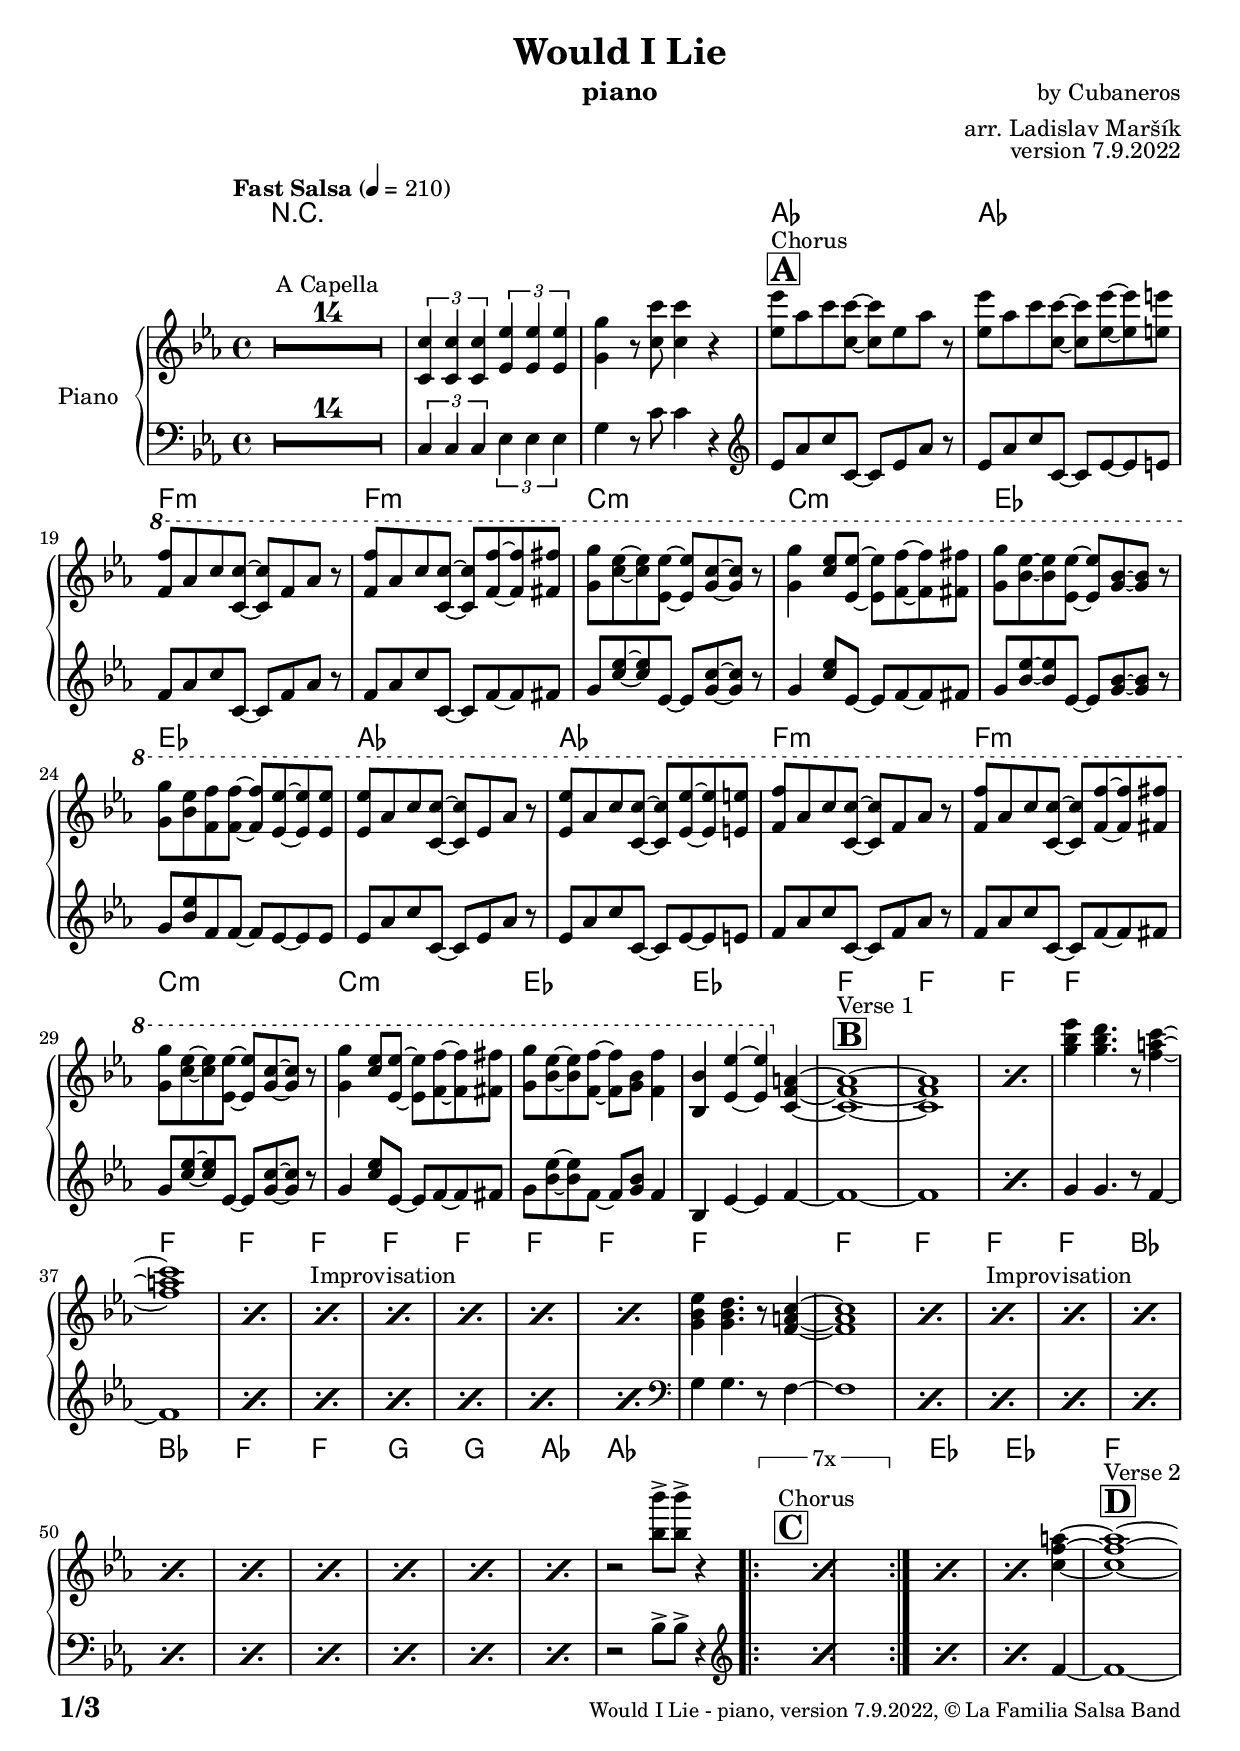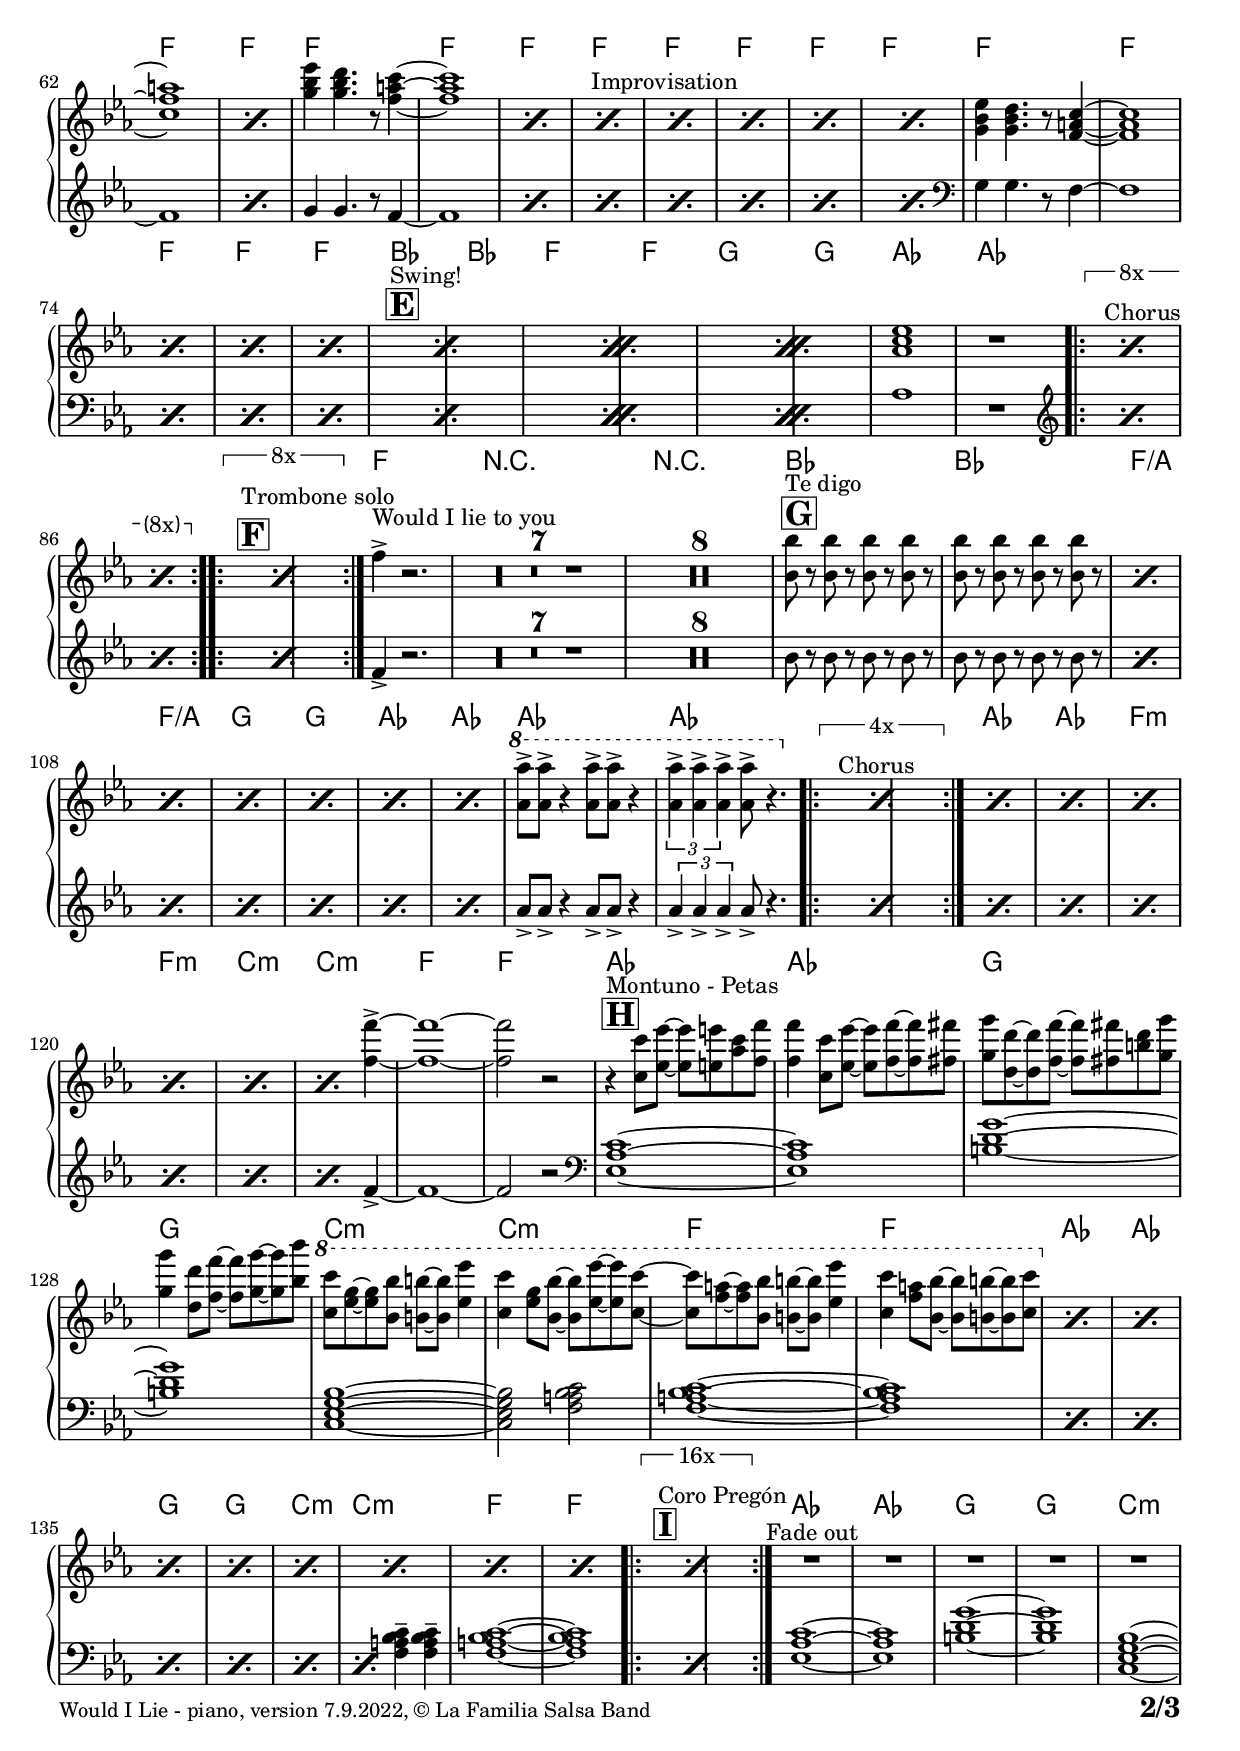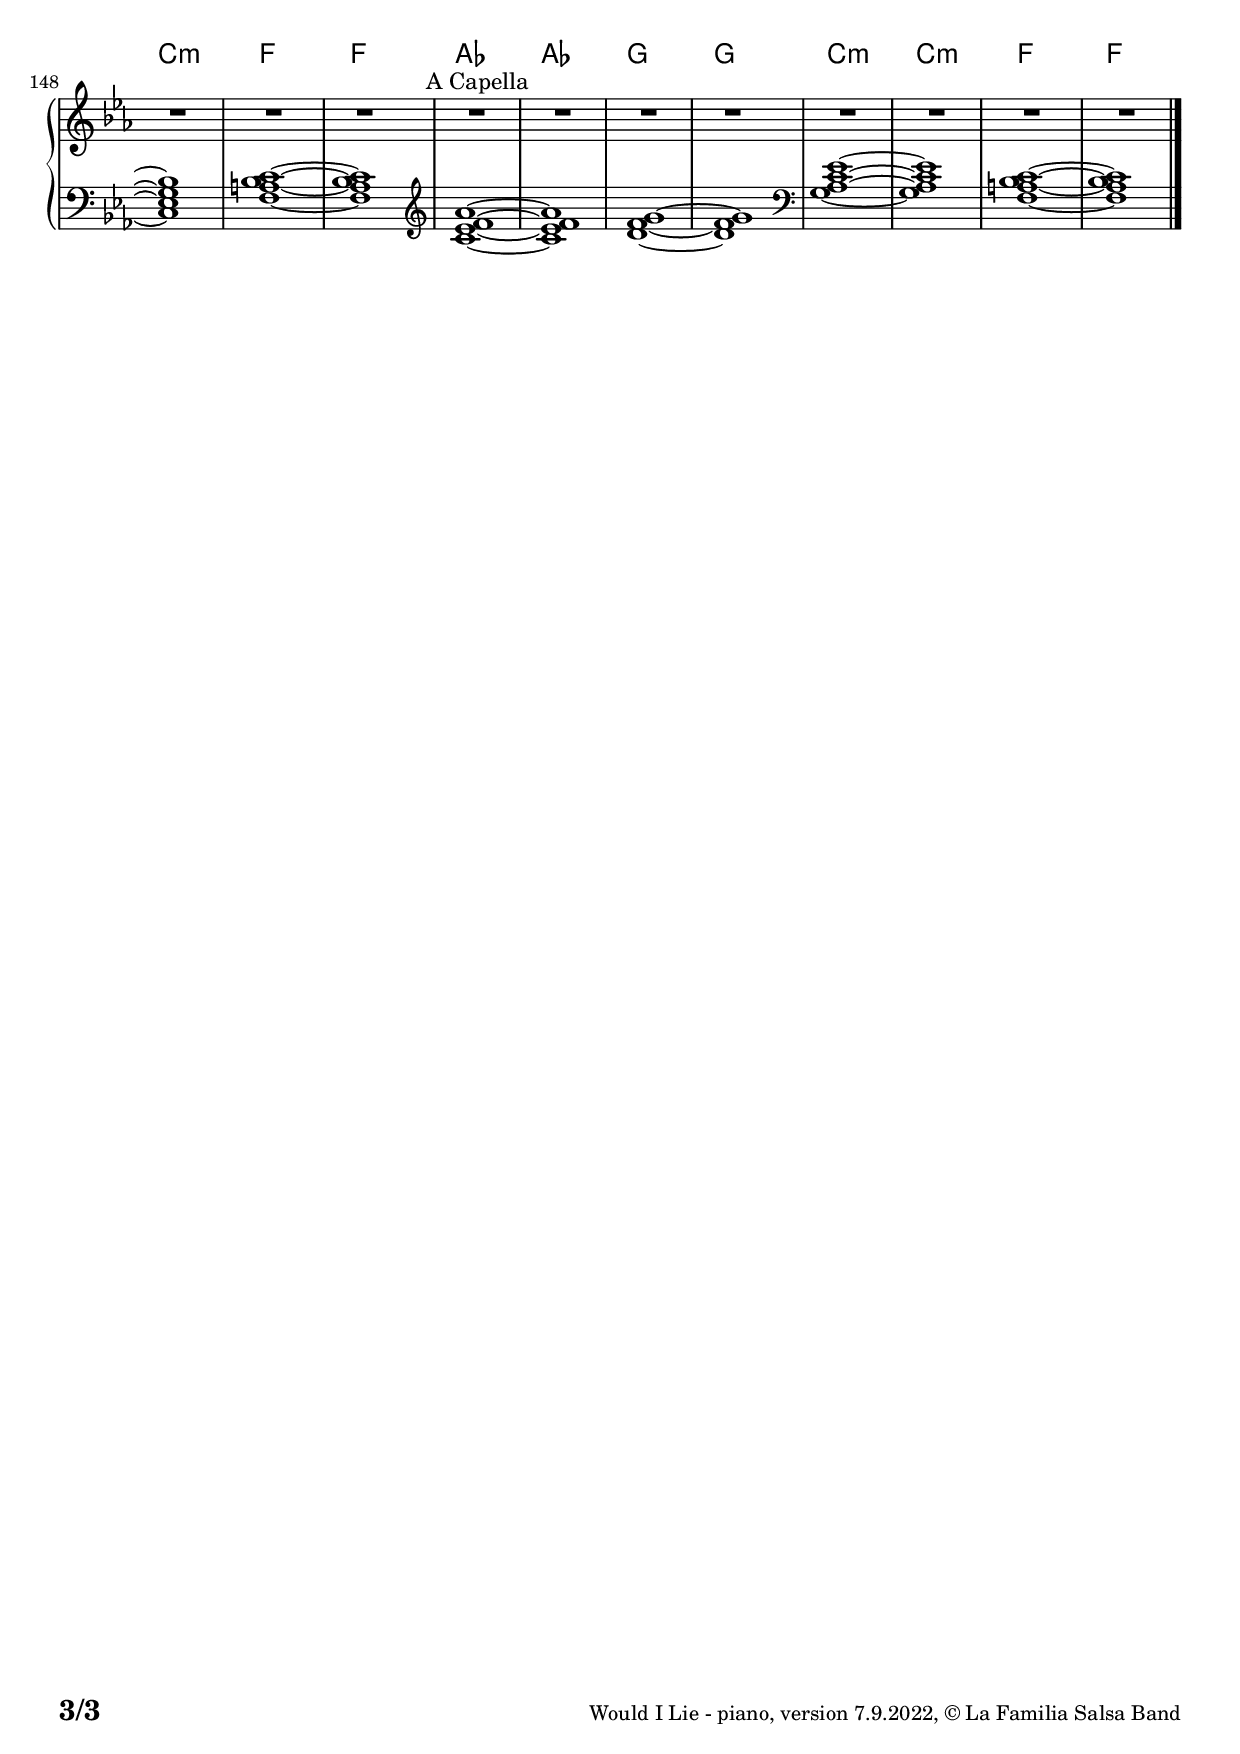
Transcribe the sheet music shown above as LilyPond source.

\version "2.22.2"

% Sheet revision 2022_09

\header {
  title = "Would I Lie"
  instrument = "piano"
  composer = "by Cubaneros"
  arranger = "arr. Ladislav Maršík"
  opus = "version 7.9.2022"
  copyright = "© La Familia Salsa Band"
}

inst =
#(define-music-function
  (string)
  (string?)
  #{ <>^\markup \abs-fontsize #16 \bold \box #string #})

makePercent = #(define-music-function (note) (ly:music?)
                 (make-music 'PercentEvent 'length (ly:music-length note)))

#(define (test-stencil grob text)
   (let* ((orig (ly:grob-original grob))
          (siblings (ly:spanner-broken-into orig)) ; have we been split?
          (refp (ly:grob-system grob))
          (left-bound (ly:spanner-bound grob LEFT))
          (right-bound (ly:spanner-bound grob RIGHT))
          (elts-L (ly:grob-array->list (ly:grob-object left-bound 'elements)))
          (elts-R (ly:grob-array->list (ly:grob-object right-bound 'elements)))
          (break-alignment-L
           (filter
            (lambda (elt) (grob::has-interface elt 'break-alignment-interface))
            elts-L))
          (break-alignment-R
           (filter
            (lambda (elt) (grob::has-interface elt 'break-alignment-interface))
            elts-R))
          (break-alignment-L-ext (ly:grob-extent (car break-alignment-L) refp X))
          (break-alignment-R-ext (ly:grob-extent (car break-alignment-R) refp X))
          (num
           (markup text))
          (num
           (if (or (null? siblings)
                   (eq? grob (car siblings)))
               num
               (make-parenthesize-markup num)))
          (num (grob-interpret-markup grob num))
          (num-stil-ext-X (ly:stencil-extent num X))
          (num-stil-ext-Y (ly:stencil-extent num Y))
          (num (ly:stencil-aligned-to num X CENTER))
          (num
           (ly:stencil-translate-axis
            num
            (+ (interval-length break-alignment-L-ext)
               (* 0.5
                  (- (car break-alignment-R-ext)
                     (cdr break-alignment-L-ext))))
            X))
          (bracket-L
           (markup
            #:path
            0.1 ; line-thickness
            `((moveto 0.5 ,(* 0.5 (interval-length num-stil-ext-Y)))
              (lineto ,(* 0.5
                          (- (car break-alignment-R-ext)
                             (cdr break-alignment-L-ext)
                             (interval-length num-stil-ext-X)))
                      ,(* 0.5 (interval-length num-stil-ext-Y)))
              (closepath)
              (rlineto 0.0
                       ,(if (or (null? siblings) (eq? grob (car siblings)))
                            -1.0 0.0)))))
          (bracket-R
           (markup
            #:path
            0.1
            `((moveto ,(* 0.5
                          (- (car break-alignment-R-ext)
                             (cdr break-alignment-L-ext)
                             (interval-length num-stil-ext-X)))
                      ,(* 0.5 (interval-length num-stil-ext-Y)))
              (lineto 0.5
                      ,(* 0.5 (interval-length num-stil-ext-Y)))
              (closepath)
              (rlineto 0.0
                       ,(if (or (null? siblings) (eq? grob (last siblings)))
                            -1.0 0.0)))))
          (bracket-L (grob-interpret-markup grob bracket-L))
          (bracket-R (grob-interpret-markup grob bracket-R))
          (num (ly:stencil-combine-at-edge num X LEFT bracket-L 0.4))
          (num (ly:stencil-combine-at-edge num X RIGHT bracket-R 0.4)))
     num))

#(define-public (Measure_attached_spanner_engraver context)
   (let ((span '())
         (finished '())
         (event-start '())
         (event-stop '()))
     (make-engraver
      (listeners ((measure-counter-event engraver event)
                  (if (= START (ly:event-property event 'span-direction))
                      (set! event-start event)
                      (set! event-stop event))))
      ((process-music trans)
       (if (ly:stream-event? event-stop)
           (if (null? span)
               (ly:warning "You're trying to end a measure-attached spanner but you haven't started one.")
               (begin (set! finished span)
                 (ly:engraver-announce-end-grob trans finished event-start)
                 (set! span '())
                 (set! event-stop '()))))
       (if (ly:stream-event? event-start)
           (begin (set! span (ly:engraver-make-grob trans 'MeasureCounter event-start))
             (set! event-start '()))))
      ((stop-translation-timestep trans)
       (if (and (ly:spanner? span)
                (null? (ly:spanner-bound span LEFT))
                (moment<=? (ly:context-property context 'measurePosition) ZERO-MOMENT))
           (ly:spanner-set-bound! span LEFT
                                  (ly:context-property context 'currentCommandColumn)))
       (if (and (ly:spanner? finished)
                (moment<=? (ly:context-property context 'measurePosition) ZERO-MOMENT))
           (begin
            (if (null? (ly:spanner-bound finished RIGHT))
                (ly:spanner-set-bound! finished RIGHT
                                       (ly:context-property context 'currentCommandColumn)))
            (set! finished '())
            (set! event-start '())
            (set! event-stop '()))))
      ((finalize trans)
       (if (ly:spanner? finished)
           (begin
            (if (null? (ly:spanner-bound finished RIGHT))
                (set! (ly:spanner-bound finished RIGHT)
                      (ly:context-property context 'currentCommandColumn)))
            (set! finished '())))
       (if (ly:spanner? span)
           (begin
            (ly:warning "I think there's a dangling measure-attached spanner :-(")
            (ly:grob-suicide! span)
            (set! span '())))))))

\layout {
  \context {
    \Staff
    \consists #Measure_attached_spanner_engraver
    \override MeasureCounter.font-encoding = #'latin1
    \override MeasureCounter.font-size = 0
    \override MeasureCounter.outside-staff-padding = 2
    \override MeasureCounter.outside-staff-horizontal-padding = #0
  }
}

repeatBracket = #(define-music-function
                  (parser location N note)
                  (number? ly:music?)
                  #{
                    \override Staff.MeasureCounter.stencil =
                    #(lambda (grob) (test-stencil grob #{ #(string-append(number->string N) "x") #} ))
                    \startMeasureCount
                    \repeat volta #N { $note }
                    \stopMeasureCount
                  #}
                  )

upper = \new Voice \relative c'' {
  \set PianoStaff.instrumentName = \markup {
    \center-align { "Piano" }
  }
  \set Staff.midiInstrument = "piano"
  \set Staff.midiMaximumVolume = #0.7

  \clef treble
  \key c \minor
  \time 4/4
  \tempo "Fast Salsa" 4 = 210
  
  \set Score.skipBars = ##t R1*14 ^\markup { "A Capella" }
  
  \tuplet 3/2 { <c, c'>4 <c c'> <c c'> } \tuplet 3/2 { <es es'> <es es'> <es es'> } | 
  <g g'> r8 <c c'>8 <c c'>4 r |
  
  \inst "A"
  <es es'>8 ^\markup { "Chorus" } as c <c, c'> ~ <c c'> es as r |
  <es es'> as c <c, c'> ~ <c c'> <es es'> ~ <es es'> <e e'> |
  \ottava #1
  <f f'> as c <c, c'> ~ <c c'> f as r |
  <f f'> as c <c, c'> ~ <c c'> <f f'> ~ <f f'> <fis fis'> |
  <g g'> <c es> ~ <c es> <es, es'> ~ <es es'> <g c> ~ <g c> r |
  <g g'>4 <c es>8 <es, es'> ~ <es es'> <f f'> ~ <f f'> <fis fis'> |
  <g g'> <bes es> ~ <bes es> <es, es'> ~ <es es'> <g bes> ~ <g bes> r |
  <g g'> <bes es> <f f'> <f f'> ~ <f f'> <es es'> ~ <es es'> <es es'> |
  
  <es es'>8 as c <c, c'> ~ <c c'> es as r |
  <es es'> as c <c, c'> ~ <c c'> <es es'> ~ <es es'> <e e'> |
  <f f'> as c <c, c'> ~ <c c'> f as r |
  <f f'> as c <c, c'> ~ <c c'> <f f'> ~ <f f'> <fis fis'> |
  <g g'> <c es> ~ <c es> <es, es'> ~ <es es'> <g c> ~ <g c> r |
  <g g'>4 <c es>8 <es, es'> ~ <es es'> <f f'> ~ <f f'> <fis fis'> |
  <g g'> <bes es> ~ <bes es> <f f'> ~ <f f'> <g bes> <f f'>4 |
  <bes, bes'> <es es'> ~ <es es'> \ottava #0 <c, f a> ~ |
  
  \inst "B"
  <c f a>1 ^\markup { "Verse 1" }  ~ |
  <c f a> |
  \makePercent s1
  
  <g'' bes es>4 <g bes d>4. r8 <f a c>4 ~ |
  <f a c>1 |
  \makePercent s1
  
  s1*0 ^\markup { "Improvisation" }
  \repeat percent 2 { \makePercent s1 }
  \repeat percent 3 { \makePercent s1 }
  
  <g, bes es>4 <g bes d>4. r8 <f a c>4 ~ |
  <f a c>1 |
  \makePercent s1
  s1*0 ^\markup { "Improvisation" }
  \repeat percent 2 { \makePercent s1 }
  \repeat percent 7 { \makePercent s1 }
  r2 <bes' bes'>8 -> <bes bes'> -> r4 |
  
  \inst "C"    
  s1*0 ^\markup { "Chorus" }
  \repeat volta 7 { \repeatBracket 7 { \makePercent s1*2 } }
  \makePercent s1 |
  \makePercent s2. \ottava #0 <c, f a>4 ~ |
  
  \inst "D"
  <c f a>1 ^\markup { "Verse 2" }  ~ |
  <c f a> |
  \makePercent s1
  
  <g' bes es>4 <g bes d>4. r8 <f a c>4 ~ |
  <f a c>1 |
  \makePercent s1
  s1*0 ^\markup { "Improvisation" }
  \repeat percent 2 { \makePercent s1 }
  \repeat percent 3 { \makePercent s1 }
  
  <g, bes es>4 <g bes d>4. r8 <f a c>4 ~ |
  <f a c>1 |
  \repeat percent 3 { \makePercent s1 }
  \inst "E"
  s1*0 ^\markup { "Swing!" }
  \repeat percent 3 { \makePercent s1*2 } 
  <as c es>1 |
  R1 |
  
  s1*0 ^\markup { "Chorus" }
  \repeat volta 8 { \repeatBracket 8 { \makePercent s1*2 } }
  
  \inst "F"
  \ottava #0
  s1*0  ^\markup { "Trombone solo" }
  \repeat volta 8 { \repeatBracket 8 { \makePercent s1*2 } }
  
  f'4 ^\markup { "Would I lie to you" } -> r2. |
  \ottava #0
  
  \set Score.skipBars = ##t R1*15
  
  \inst "G"
  s1*0 ^\markup { "Te digo" }
  <bes, bes'>8 r <bes bes'> r <bes bes'> r <bes bes'> r |
  <bes bes'>8 r <bes bes'> r <bes bes'> r <bes bes'> r |
  \repeat percent 6 { \makePercent s1 }
  \ottava #1
  <as' as'>8 -> <as as'> -> r4 <as as'>8 -> <as as'> -> r4 |
  \tuplet 3/2 { <as as'>4 -> <as as'> -> <as as'> -> } <as as'>8 -> r4. |
  
  \ottava #0
  s1*0 ^\markup { "Chorus" } |
  \repeat volta 4 { \repeatBracket 4 { \makePercent s1*2 } }
  
  \repeat percent 5 { \makePercent s1 }
  \makePercent s2. <f f'>4 -> ~ |
  <f f'>1 ~ |
  <f f'>2 r2 |
  
  \inst "H"
  \ottava #0
  r4 ^\markup { "Montuno - Petas" } <c c'>8 <es es'> ~ <es es'> <e e'> <as c> <f f'> |
  <f f'>4 <c c'>8 <es es'> ~ <es es'> <f f'> ~ <f f'> <fis fis'> |
  <g g'> <d d'> ~ <d d'> <f f'> ~ <f f'> <fis fis'> <b d> <g g'> |
  <g g'>4 <d d'>8 <f f'> ~ <f f'> <g g'> ~ <g g'> <bes bes'> |
  \ottava #1
  <c c'>8 <es g>8 ~ <es g> <bes bes'> <b b'> ~ <b b'> <es es'>4 |
  <c c'>4 <es g>8 <bes bes'> ~ <bes bes'> <es es'> ~ <es es'> <c c'> ~ |
  <c c'>8 <f a>8 ~ <f a> <bes, bes'> <b b'> ~ <b b'> <es es'>4 |
  <c c'>4 <f a>8 <bes, bes'> ~ <bes bes'> <b b'> ~ <b b'> <c c'> |
  
  \ottava #0
  \repeat percent 8 { \makePercent s1 } 
  
  \inst "I"
  \ottava #0
  s1*0 ^\markup { "Coro Pregón" }
  
  \repeat volta 16 { \repeatBracket 16 { \makePercent s1*2 } }
  
  R1 ^\markup { "Fade out" } |
  R1 |
  R1 |
  R1 |
  R1 |
  R1 |
  R1 |
  R1 |
  
  \set Score.skipBars = ##t R1*8 ^\markup { "A Capella" }
  
  
  \bar "|."  
}

lower = \new Voice \relative c {
  \set PianoStaff.instrumentName = \markup {
    \center-align { "Piano" }
  }
  \set Staff.midiInstrument = "piano"
  \set Staff.midiMaximumVolume = #0.7

  \clef bass
  \key c \minor
  \time 4/4
  
  \set Score.skipBars = ##t R1*14
  
  \tuplet 3/2 { c4 c c } \tuplet 3/2 { es es es} | 
  g r8 c8 c4 r |
  
  \clef treble
  
  es8 as c c, ~ c es as r |
  es as c c, ~ c es ~ es e |
  f as c c, ~ c f as r |
  f as c c, ~ c f ~ f fis |
  g <c es> ~ <c es> es, ~ es <g c> ~ <g c> r |
  g4 <c es>8 es, ~ es f ~ f fis |
  g <bes es> ~ <bes es> es, ~ es <g bes> ~ <g bes> r |
  g <bes es> f f ~ f es ~ es es |
  
  es8 as c c, ~ c es as r |
  es as c c, ~ c es ~ es e |
  f as c c, ~ c f as r |
  f as c c, ~ c f ~ f fis |
  g <c es> ~ <c es> es, ~ es <g c> ~ <g c> r |
  g4 <c es>8 es, ~ es f ~ f fis |
  g <bes es> ~ <bes es> f ~ f <g bes> f4 |
  bes, es ~ es f4 ~ |
  
  f1 ~ |
  f1 |
  
  \makePercent s1
  
  g4 g4. r8 f4 ~ |
  f1 |
  
  \repeat percent 6 { \makePercent s1 }
  
  \clef bass
  g,4 g4. r8 f4 ~ |
  f1 |
  \repeat percent 10 { \makePercent s1 }
  r2 bes8 -> bes -> r4 |
  
  \clef treble
  \repeat volta 7 { \makePercent s1*2 }
 
  \makePercent s1 |
  \makePercent s2. f'4 ~ |
  f1 ~ |
  f1 |
  
  \makePercent s1
  
  g4 g4. r8 f4 ~ |
  f1 |
  
  \repeat percent 6 { \makePercent s1 }
  
  \clef bass
  g,4 g4. r8 f4 ~ |
  f1 |
  \repeat percent 3 { \makePercent s1 }
  \repeat percent 3 { \makePercent s1*2 }
  as1 |
  R1 |
  
  \clef treble
  \repeat volta 8 { \makePercent s1*2 }

  \repeat volta 8 { \makePercent s1*2 }


  f'4 -> r2. |
  
  \set Score.skipBars = ##t R1*15
  
  bes8 r bes r bes r bes r |
  
  bes8 r bes r bes r bes r |
  \repeat percent 6 { \makePercent s1 }
  
  as8 -> as -> r4 as8 -> as -> r4 |
  \tuplet 3/2 { as4 -> as -> as -> } as8 -> r4. |
  
  \repeat volta 4 { \makePercent s1*2 }
  
  \repeat percent 5 { \makePercent s1 }
  \makePercent s2. f4 -> ~ |
  f1 ~ |
  f2 r2 |
  
  \clef bass
  <es, as c>1 ~ |
  <es as c> |
  <b' d g> ~ |
  <b d g> |
  <c, es g bes> ~ |
  <c es g bes>2 <f a bes c> |
  <f a bes c>1 ~ |
  <f a bes c> |
  
  \repeat percent 5 { \makePercent s1 }
  \makePercent s2 <f a bes c>4 \tenuto <f a bes c> \tenuto |
  <f a bes c>1 ~ |
  <f a bes c> |
  
  \repeat volta 16 { \makePercent s1*2 }
  
  <es as c>1 ~ |
  <es as c> |
  <b' d g> ~ |
  <b d g> |
  <c, es g bes> ~ |
  <c es g bes>1 |
  <f a bes c>1 ~ |
  <f a bes c> |
  
  \clef treble 
  <c' es f as>1 ~ |
  <c es f as> |
  <d f g> ~ |
  <d f g> |
  \clef bass
  <g, as c es> ~ |
  <g as c es> |
  <f a bes c>1 ~ |
  <f a bes c> |
  
  \label #'lastPage
  \bar "|."  
}

Chords = \chords {
  R1*16

  as1 | as | f:m | f:m |
  c:m | c:m |
  es | es |
  as1 | as | f:m | f:m |
  c:m | c:m |
  es | es |

  
  f | f | f | f |
  f | f | f | f |
  f | f | f | f |
  f | f | f | f |
  bes | bes | f | f |
  g | g | as | as |
  
  \repeat volta 7 {\makePercent s1 | \makePercent s1 } 
  
  es | es |
  
  f | f | f | f |
  f | f | f | f |
  f | f | f | f |
  f | f | f | f |
  
  
  bes | bes | f | f |
  g | g | as | as |
  
  \repeat volta 8 { \makePercent s1 | \makePercent s1 } 
  
  \repeat volta 8 { \makePercent s1 | \makePercent s1 } 
  f | r1*7 | r1*8
  
  bes1 | bes | f/a | f/a |
  g | g | as | as |
  as | as |
  
  \repeat volta 4 { \makePercent s1 | \makePercent s1 } 
  
  as1 | as | f:m | f:m |
  c:m | c:m |
  f | f |  
  
  as | as | g | g |
  c:m | c:m | f | f |
  as | as | g | g |
  c:m | c:m | f | f |
  
  \repeat volta 16 { \makePercent s1 | \makePercent s1 } 
  
  as | as | g | g |
  c:m | c:m | f | f |
  as | as | g | g |
  c:m | c:m | f | f |
}

\score {
  <<
    \Chords
    \compressMMRests \new PianoStaff \with {
      \consists "Volta_engraver"
    }
    {
      <<
        \new Staff = "upper" \upper
        \new Staff = "lower" \lower
      >>
    }
  >>
  \layout {
    \context {
      \Score
      \remove "Volta_engraver"
    }
  }
}

\paper {
  system-system-spacing =
  #'((basic-distance . 15)
     (minimum-distance . 10)
     (padding . 1)
     (stretchability . 60))
  between-system-padding = #2
  bottom-margin = 5\mm

  print-page-number = ##t
  print-first-page-number = ##t
  oddHeaderMarkup = \markup \fill-line { " " }
  evenHeaderMarkup = \markup \fill-line { " " }
  oddFooterMarkup = \markup {
    \fill-line {
      \bold \fontsize #2
      \on-the-fly #print-page-number-check-first
      \concat { \fromproperty #'page:page-number-string "/" \page-ref #'lastPage "0" "?" }

      \fontsize #-1
      \concat { \fromproperty #'header:title " - " \fromproperty #'header:instrument ", " \fromproperty #'header:opus ", " \fromproperty #'header:copyright }
    }
  }
  evenFooterMarkup = \markup {
    \fill-line {
      \fontsize #-1
      \concat { \fromproperty #'header:title " - " \fromproperty #'header:instrument ", " \fromproperty #'header:opus ", " \fromproperty #'header:copyright }

      \bold \fontsize #2
      \on-the-fly #print-page-number-check-first
      \concat { \fromproperty #'page:page-number-string "/" \page-ref #'lastPage "0" "?" }
    }
  }
}